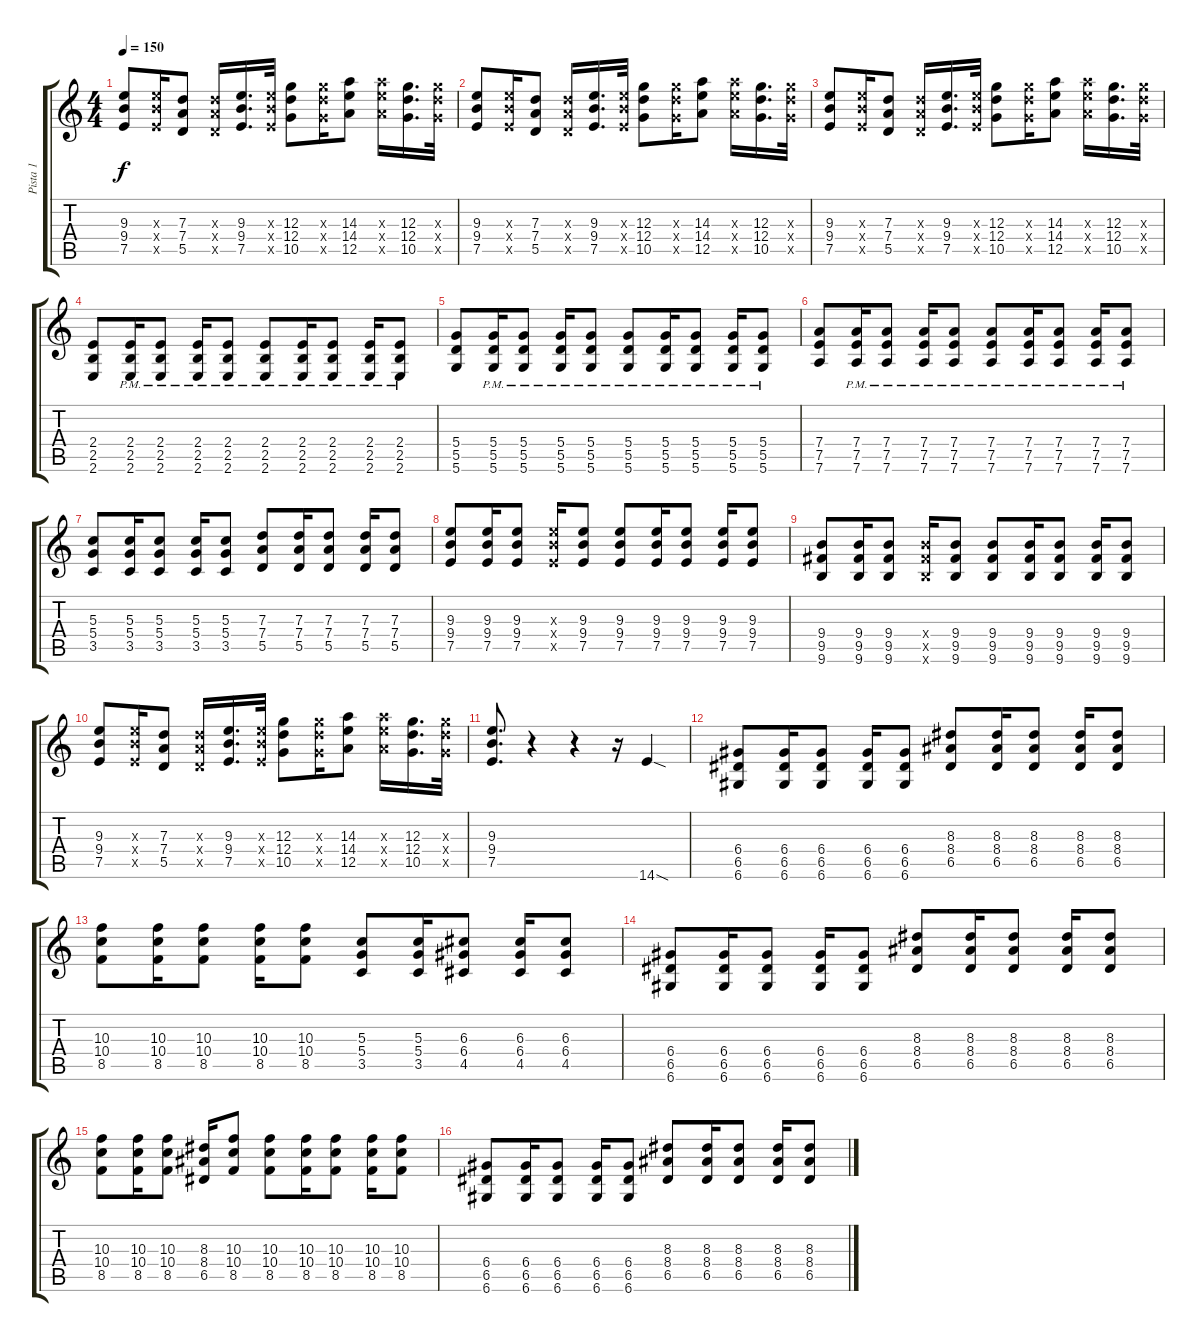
\track ("Pista 1" "Pista 1") {instrument distortionguitar}
\staff {score tabs}
\tuning (E4 B3 G3 D3 A2 D2) {hide}
\ts (4 4)
\tempo 150
\clef g2
\ks c
(9.3 9.4 7.5).8{dy f} (9.3{x} 9.4{x} 7.5{x}).16 (7.3 7.4 5.5).8 (7.3{x} 7.4{x} 5.5{x}).16 (9.3 9.4 7.5).16{d} (9.3{x} 9.4{x} 7.5{x}).32 (12.3 12.4 10.5).8 (12.3{x} 12.4{x} 10.5{x}).16 (14.3 14.4 12.5).8 (14.3{x} 14.4{x} 12.5{x}).16 (12.3 12.4 10.5).16{d} (12.3{x} 12.4{x} 10.5{x}).32 |
(9.3 9.4 7.5).8 (9.3{x} 9.4{x} 7.5{x}).16 (7.3 7.4 5.5).8 (7.3{x} 7.4{x} 5.5{x}).16 (9.3 9.4 7.5).16{d} (9.3{x} 9.4{x} 7.5{x}).32 (12.3 12.4 10.5).8 (12.3{x} 12.4{x} 10.5{x}).16 (14.3 14.4 12.5).8 (14.3{x} 14.4{x} 12.5{x}).16 (12.3 12.4 10.5).16{d} (12.3{x} 12.4{x} 10.5{x}).32 |
(9.3 9.4 7.5).8 (9.3{x} 9.4{x} 7.5{x}).16 (7.3 7.4 5.5).8 (7.3{x} 7.4{x} 5.5{x}).16 (9.3 9.4 7.5).16{d} (9.3{x} 9.4{x} 7.5{x}).32 (12.3 12.4 10.5).8 (12.3{x} 12.4{x} 10.5{x}).16 (14.3 14.4 12.5).8 (14.3{x} 14.4{x} 12.5{x}).16 (12.3 12.4 10.5).16{d} (12.3{x} 12.4{x} 10.5{x}).32 |
(2.4 2.5 2.6).8 (2.4{pm} 2.5{pm} 2.6{pm}).16 (2.4{pm} 2.5{pm} 2.6{pm}).8 (2.4{pm} 2.5 2.6{pm}).16 (2.4{pm} 2.5{pm} 2.6{pm}).8 (2.4{pm} 2.5{pm} 2.6{pm}).8 (2.4{pm} 2.5{pm} 2.6{pm}).16 (2.4{pm} 2.5{pm} 2.6{pm}).8 (2.4{pm} 2.5 2.6{pm}).16 (2.4{pm} 2.5{pm} 2.6{pm}).8 |
(5.4 5.5 5.6).8 (5.4{pm} 5.5{pm} 5.6{pm}).16 (5.4{pm} 5.5{pm} 5.6{pm}).8 (5.4{pm} 5.5{pm} 5.6{pm}).16 (5.4{pm} 5.5{pm} 5.6{pm}).8 (5.4{pm} 5.5{pm} 5.6{pm}).8 (5.4{pm} 5.5{pm} 5.6{pm}).16 (5.4{pm} 5.5{pm} 5.6{pm}).8 (5.4{pm} 5.5{pm} 5.6{pm}).16 (5.4{pm} 5.5{pm} 5.6{pm}).8 |
(7.4 7.5 7.6).8 (7.4{pm} 7.5{pm} 7.6{pm}).16 (7.4{pm} 7.5{pm} 7.6{pm}).8 (7.4{pm} 7.5{pm} 7.6{pm}).16 (7.4{pm} 7.5{pm} 7.6{pm}).8 (7.4{pm} 7.5{pm} 7.6{pm}).8 (7.4{pm} 7.5{pm} 7.6{pm}).16 (7.4{pm} 7.5{pm} 7.6{pm}).8 (7.4{pm} 7.5{pm} 7.6{pm}).16 (7.4{pm} 7.5{pm} 7.6{pm}).8 |
(5.3 5.4 3.5).8 (5.3 5.4 3.5).16 (5.3 5.4 3.5).8 (5.3 5.4 3.5).16 (5.3 5.4 3.5).8 (7.3 7.4 5.5).8 (7.3 7.4 5.5).16 (7.3 7.4 5.5).8 (7.3 7.4 5.5).16 (7.3 7.4 5.5).8 |
(9.3 9.4 7.5).8 (9.3 9.4 7.5).16 (9.3 9.4 7.5).8 (9.3{x} 9.4{x} 7.5{x}).16 (9.3 9.4 7.5).8 (9.3 9.4 7.5).8 (9.3 9.4 7.5).16 (9.3 9.4 7.5).8 (9.3 9.4 7.5).16 (9.3 9.4 7.5).8 |
(9.4 9.5 9.6).8 (9.4 9.5 9.6).16 (9.4 9.5 9.6).8 (9.4{x} 9.5{x} 9.6{x}).16 (9.4 9.5 9.6).8 (9.4 9.5 9.6).8 (9.4 9.5 9.6).16 (9.4 9.5 9.6).8 (9.4 9.5 9.6).16 (9.4 9.5 9.6).8 |
(9.3 9.4 7.5).8 (9.3{x} 9.4{x} 7.5{x}).16 (7.3 7.4 5.5).8 (7.3{x} 7.4{x} 5.5{x}).16 (9.3 9.4 7.5).16{d} (9.3{x} 9.4{x} 7.5{x}).32 (12.3 12.4 10.5).8 (12.3{x} 12.4{x} 10.5{x}).16 (14.3 14.4 12.5).8 (14.3{x} 14.4{x} 12.5{x}).16 (12.3 12.4 10.5).16{d} (12.3{x} 12.4{x} 10.5{x}).32 |
(9.3 9.4 7.5).8{d} r.4 r.4 r.16 14.6{sod}.4 |
(6.4 6.5 6.6).8 (6.4 6.5 6.6).16 (6.4 6.5 6.6).8 (6.4 6.5 6.6).16 (6.4 6.5 6.6).8 (8.3 8.4 6.5).8 (8.3 8.4 6.5).16 (8.3 8.4 6.5).8 (8.3 8.4 6.5).16 (8.3 8.4 6.5).8 |
(10.3 10.4 8.5).8 (10.3 10.4 8.5).16 (10.3 10.4 8.5).8 (10.3 10.4 8.5).16 (10.3 10.4 8.5).8 (5.3 5.4 3.5).8 (5.3 5.4 3.5).16 (6.3 6.4 4.5).8 (6.3 6.4 4.5).16 (6.3 6.4 4.5).8 |
(6.4 6.5 6.6).8 (6.4 6.5 6.6).16 (6.4 6.5 6.6).8 (6.4 6.5 6.6).16 (6.4 6.5 6.6).8 (8.3 8.4 6.5).8 (8.3 8.4 6.5).16 (8.3 8.4 6.5).8 (8.3 8.4 6.5).16 (8.3 8.4 6.5).8 |
(10.3 10.4 8.5).8 (10.3 10.4 8.5).16 (10.3 10.4 8.5).8 (8.3 8.4 6.5).16 (10.3 10.4 8.5).8 (10.3 10.4 8.5).8 (10.3 10.4 8.5).16 (10.3 10.4 8.5).8 (10.3 10.4 8.5).16 (10.3 10.4 8.5).8 |
(6.4 6.5 6.6).8 (6.4 6.5 6.6).16 (6.4 6.5 6.6).8 (6.4 6.5 6.6).16 (6.4 6.5 6.6).8 (8.3 8.4 6.5).8 (8.3 8.4 6.5).16 (8.3 8.4 6.5).8 (8.3 8.4 6.5).16 (8.3 8.4 6.5).8
